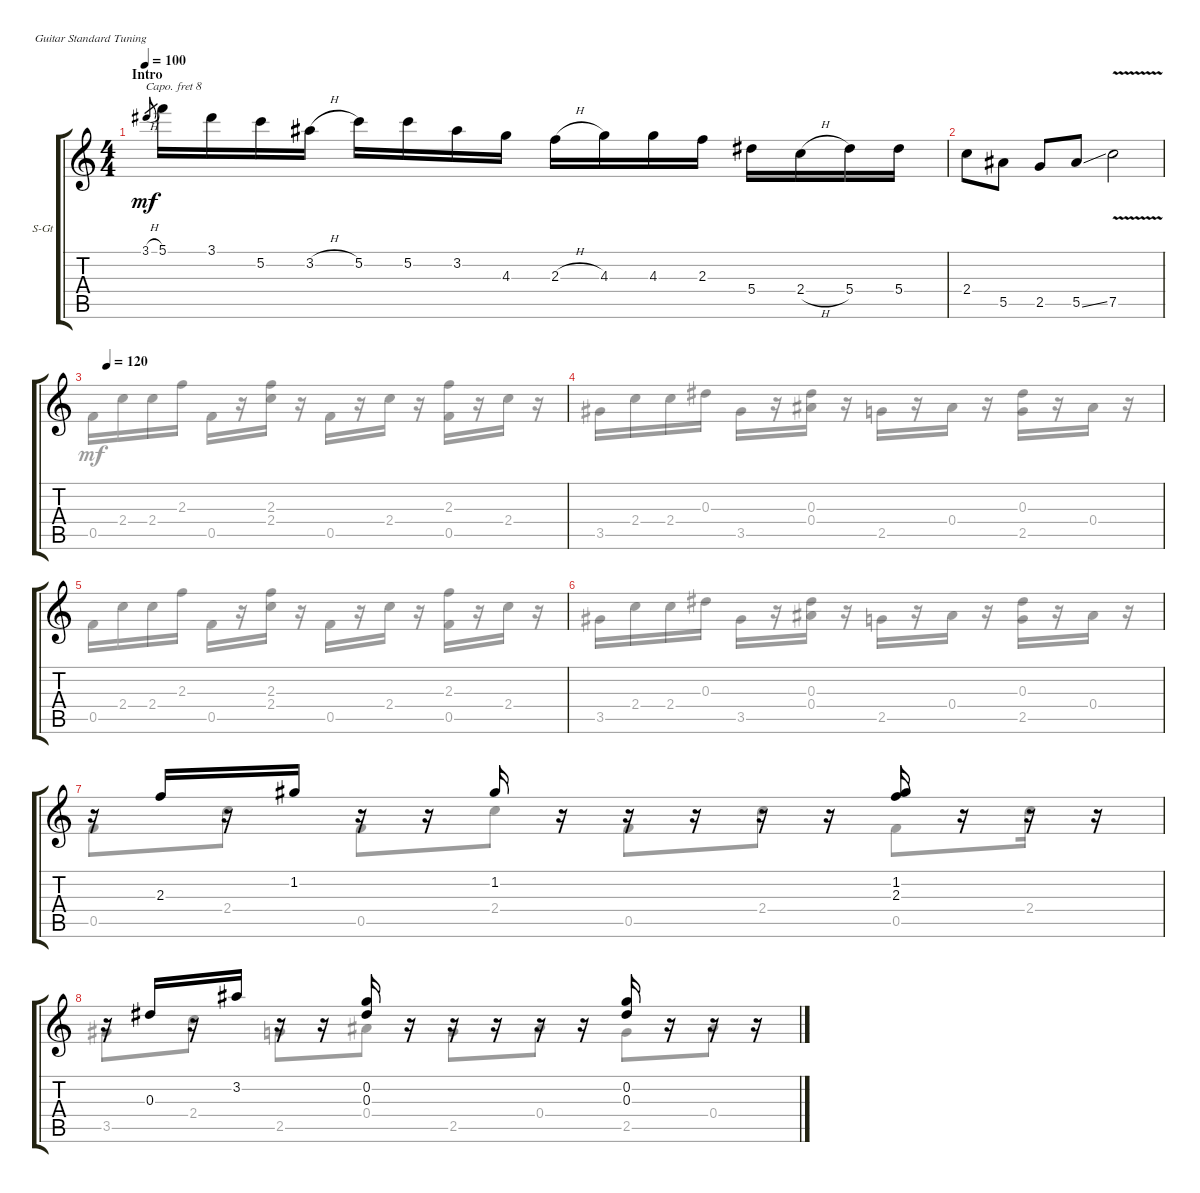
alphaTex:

\defaultSystemsLayout 4
\bracketExtendMode groupsimilarinstruments
\firstSystemTrackNameOrientation horizontal
\otherSystemsTrackNameOrientation horizontal
\track ("Solo guitar (capo 8)" "S-Gt") {instrument acousticguitarsteel}
\staff {score tabs}
\capo 8
\tuning (E4 B3 G3 D3 A2 E2)
\voice
\ts (4 4)
\section ("" "Intro")
\tempo 100
\clef g2
\ks c
3.1{h}.8{gr dy mf instrument acousticguitarsteel} 5.1.16 3.1.16 5.2.16 3.2{h}.16 5.2.16 5.2.16 3.2.16 4.3.16 2.3{h}.16 4.3.16 4.3.16 2.3.16 5.4.16 2.4{h}.16 5.4.16 5.4.16 |
2.4.8 5.5.8 2.5.8 5.5{ss}.8 7.5{v}.2 |
\tempo (120 0.03125)
|
|
|
|
r.16 2.3.16 r.16 1.2.16 r.16 r.16 1.2.16 r.16 r.16 r.16 r.16 r.16 (1.2 2.3).16 r.16 r.16 r.16 |
r.16 0.3.16 r.16 3.2.16 r.16 r.16 (0.2 0.3).16 r.16 r.16 r.16 r.16 r.16 (0.2 0.3).16 r.16 r.16 r.16
\voice
\clef g2
\ottava regular
\simile none
\ks c
|
|
0.5.16 2.4.16 2.4.16 2.3.16 0.5.16 r.16 (2.3 2.4).16 r.16 0.5.16 r.16 2.4.16 r.16 (2.3 0.5).16 r.16 2.4.16 r.16 |
3.5.16 2.4.16 2.4.16 0.3.16 3.5.16 r.16 (0.4 0.3).16 r.16 2.5.16 r.16 0.4.16 r.16 (2.5 0.3).16 r.16 0.4.16 r.16 |
0.5.16 2.4.16 2.4.16 2.3.16 0.5.16 r.16 (2.3 2.4).16 r.16 0.5.16 r.16 2.4.16 r.16 (2.3 0.5).16 r.16 2.4.16 r.16 |
3.5.16 2.4.16 2.4.16 0.3.16 3.5.16 r.16 (0.4 0.3).16 r.16 2.5.16 r.16 0.4.16 r.16 (2.5 0.3).16 r.16 0.4.16 r.16 |
0.5.8 2.4.8 0.5.8 2.4.8 0.5.8 2.4.8 0.5.8 2.4.16 r.16 |
3.5.8 2.4.8 2.5.8 0.4.8 2.5.8 0.4.8 2.5.8 0.4.8
